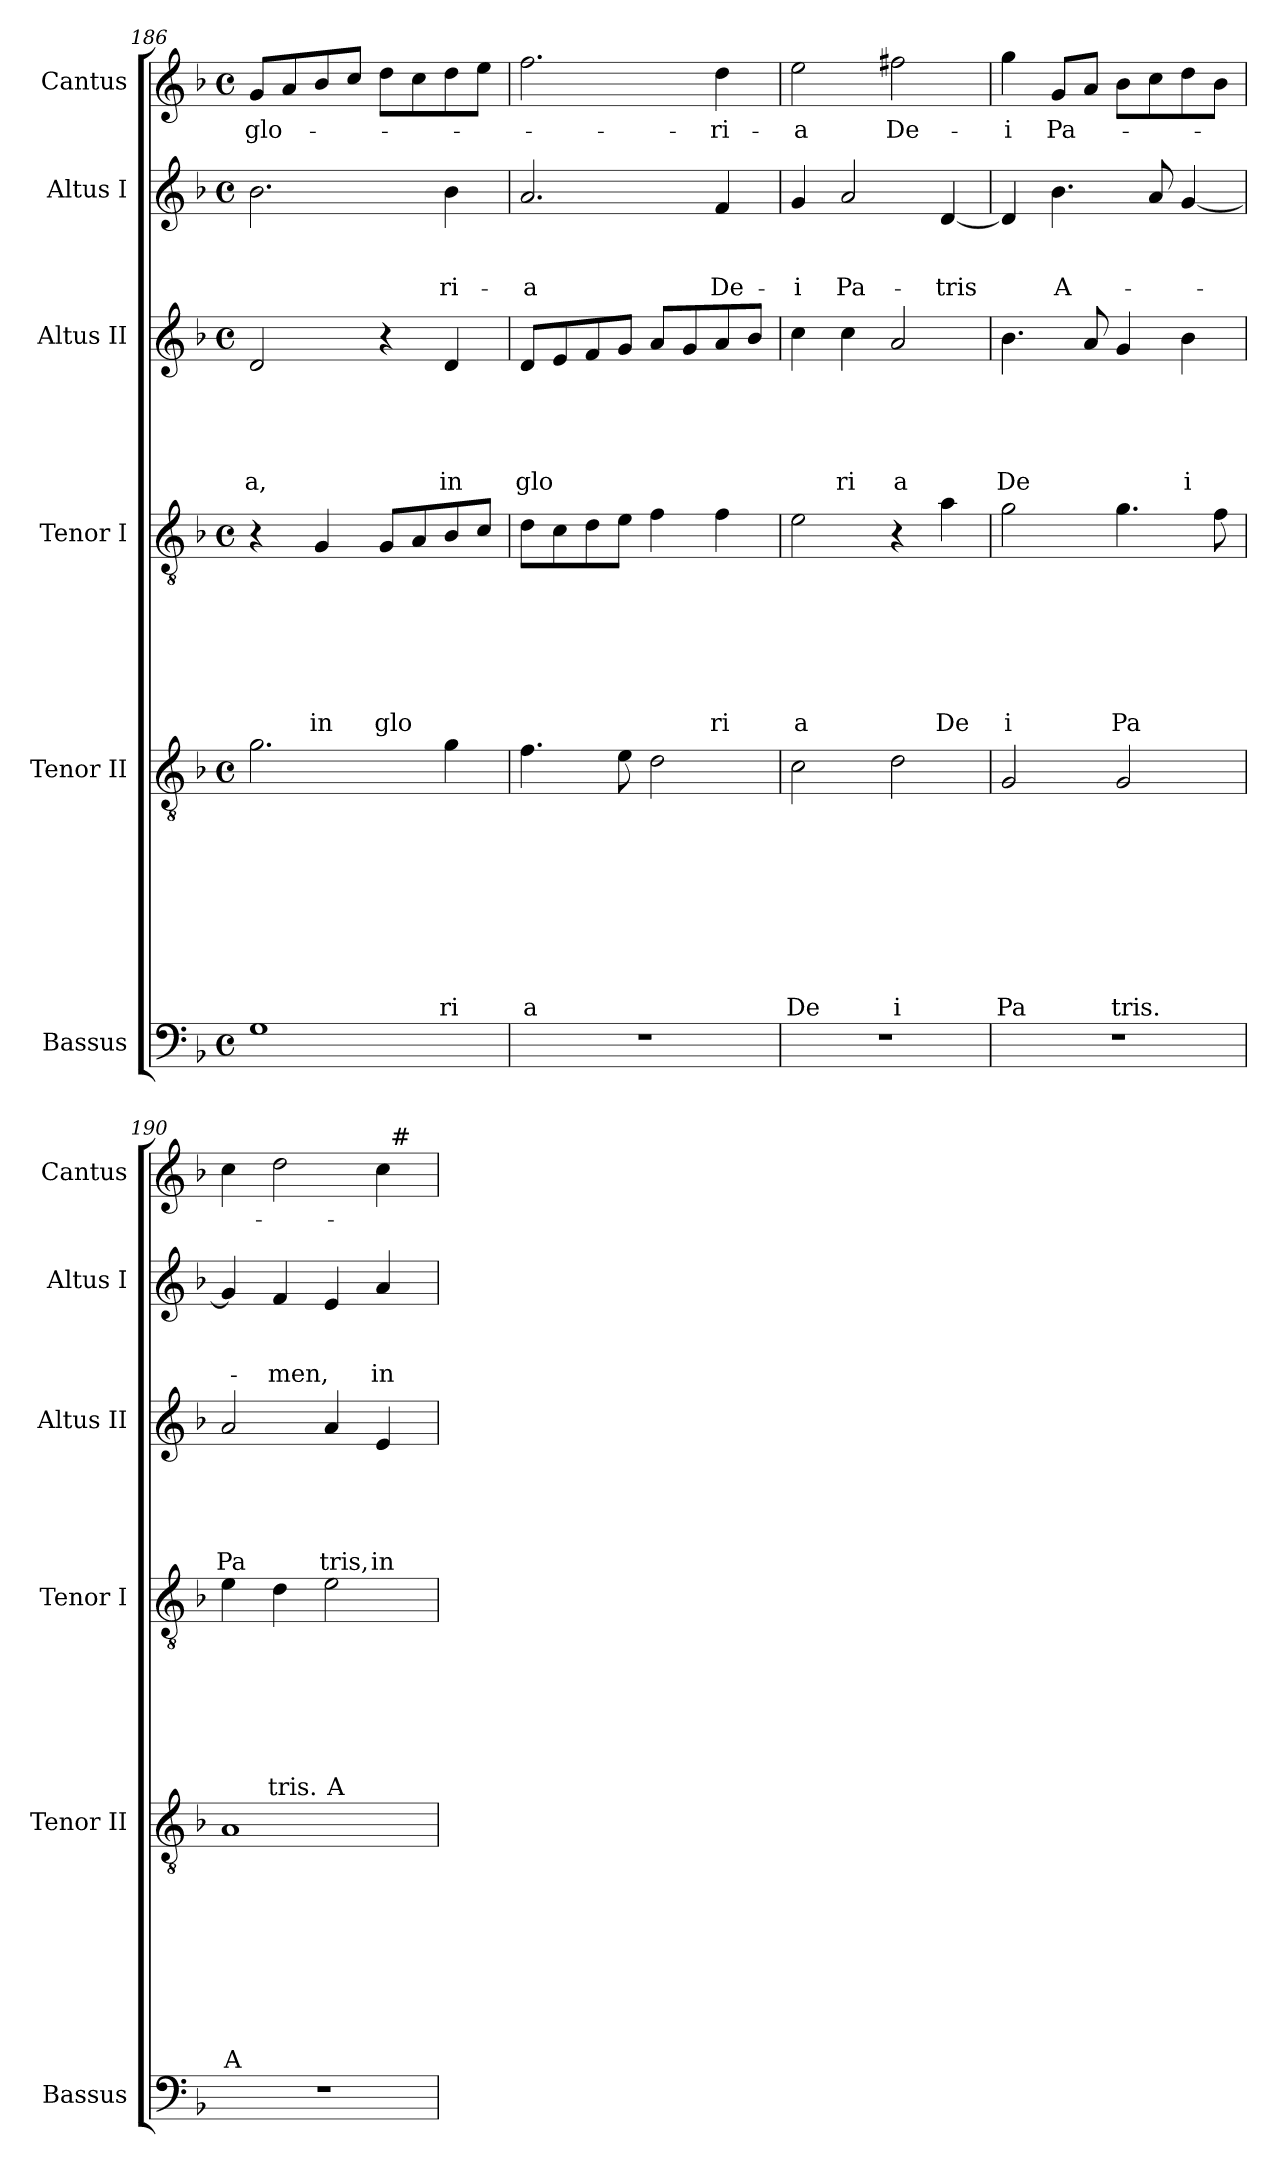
**kern	**text	**kern	**text	**text	**text	**text	**text	**text	**text	**text	**text	**kern	**text	**text	**text	**text	**text	**text	**text	**kern	**text	**text	**text	**text	**text	**kern	**text	**text	**text	**kern	**text
*part6	*part6	*part5	*part5	*part5	*part5	*part5	*part5	*part5	*part5	*part5	*part5	*part4	*part4	*part4	*part4	*part4	*part4	*part4	*part4	*part3	*part3	*part3	*part3	*part3	*part3	*part2	*part2	*part2	*part2	*part1	*part1
*staff6	*staff6	*staff5	*staff5	*staff5	*staff5	*staff5	*staff5	*staff5	*staff5	*staff5	*staff5	*staff4	*staff4	*staff4	*staff4	*staff4	*staff4	*staff4	*staff4	*staff3	*staff3	*staff3	*staff3	*staff3	*staff3	*staff2	*staff2	*staff2	*staff2	*staff1	*staff1
*I"Bassus	*	*I"Tenor II	*	*	*	*	*	*	*	*	*	*I"Tenor I	*	*	*	*	*	*	*	*I"Altus II	*	*	*	*	*	*I"Altus I	*	*	*	*I"Cantus	*
*I'Bassus	*	*I'Tenor II	*	*	*	*	*	*	*	*	*	*I'Tenor I	*	*	*	*	*	*	*	*I'Altus II	*	*	*	*	*	*I'Altus I	*	*	*	*I'Cantus	*
*clefF4	*	*clefGv2	*	*	*	*	*	*	*	*	*	*clefGv2	*	*	*	*	*	*	*	*clefG2	*	*	*	*	*	*clefG2	*	*	*	*clefG2	*
*k[b-]	*	*k[b-]	*	*	*	*	*	*	*	*	*	*k[b-]	*	*	*	*	*	*	*	*k[b-]	*	*	*	*	*	*k[b-]	*	*	*	*k[b-]	*
*F:	*	*F:	*	*	*	*	*	*	*	*	*	*F:	*	*	*	*	*	*	*	*F:	*	*	*	*	*	*F:	*	*	*	*F:	*
*M4/4	*	*M4/4	*	*	*	*	*	*	*	*	*	*M4/4	*	*	*	*	*	*	*	*M4/4	*	*	*	*	*	*M4/4	*	*	*	*M4/4	*
*met(c)	*	*met(c)	*	*	*	*	*	*	*	*	*	*met(c)	*	*	*	*	*	*	*	*met(c)	*	*	*	*	*	*met(c)	*	*	*	*met(c)	*
=186	=186	=186	=186	=186	=186	=186	=186	=186	=186	=186	=186	=186	=186	=186	=186	=186	=186	=186	=186	=186	=186	=186	=186	=186	=186	=186	=186	=186	=186	=186	=186
!	!	!	!	!	!	!	!	!	!	!	!	!	!	!	!	!	!	!	!	!	!	!	!	!	!LO:LY:b	!	!	!	!	!	!LO:LY:b
1G	.	2.g\	.	.	.	.	.	.	.	.	.	4r	.	.	.	.	.	.	.	2d/	.	.	.	.	a,	2.b-\	.	.	.	8g/L	glo-
.	.	.	.	.	.	.	.	.	.	.	.	.	.	.	.	.	.	.	.	.	.	.	.	.	.	.	.	.	.	8a/	.
!	!	!	!	!	!	!	!	!	!	!	!	!	!	!	!	!	!	!	!LO:LY:b	!	!	!	!	!	!	!	!	!	!	!	!
.	.	.	.	.	.	.	.	.	.	.	.	4G/	.	.	.	.	.	.	in	.	.	.	.	.	.	.	.	.	.	8b-/	.
.	.	.	.	.	.	.	.	.	.	.	.	.	.	.	.	.	.	.	.	.	.	.	.	.	.	.	.	.	.	8cc/J	.
!	!	!	!	!	!	!	!	!	!	!	!	!	!	!	!	!	!	!	!LO:LY:b	!	!	!	!	!	!	!	!	!	!	!	!
.	.	.	.	.	.	.	.	.	.	.	.	8G/L	.	.	.	.	.	.	glo	4r	.	.	.	.	.	.	.	.	.	8dd\L	.
.	.	.	.	.	.	.	.	.	.	.	.	8A/	.	.	.	.	.	.	.	.	.	.	.	.	.	.	.	.	.	8cc\	.
!	!	!	!	!	!	!	!	!	!	!	!LO:LY:b	!	!	!	!	!	!	!	!	!	!	!	!	!	!LO:LY:b	!	!	!	!LO:LY:b	!	!
.	.	4g\	.	.	.	.	.	.	.	.	ri	8B-/	.	.	.	.	.	.	.	4d/	.	.	.	.	in	4b-\	.	.	-ri-	8dd\	.
.	.	.	.	.	.	.	.	.	.	.	.	8c/J	.	.	.	.	.	.	.	.	.	.	.	.	.	.	.	.	.	8ee\J	.
=187	=187	=187	=187	=187	=187	=187	=187	=187	=187	=187	=187	=187	=187	=187	=187	=187	=187	=187	=187	=187	=187	=187	=187	=187	=187	=187	=187	=187	=187	=187	=187
!	!	!	!	!	!	!	!	!	!	!	!LO:LY:b	!	!	!	!	!	!	!	!	!	!	!	!	!	!LO:LY:b	!	!	!	!LO:LY:b	!	!
1r	.	4.f\	.	.	.	.	.	.	.	.	a	8d\L	.	.	.	.	.	.	.	8d/L	.	.	.	.	glo	2.a/	.	.	-a	2.ff\	.
.	.	.	.	.	.	.	.	.	.	.	.	8c\	.	.	.	.	.	.	.	8e/	.	.	.	.	.	.	.	.	.	.	.
.	.	.	.	.	.	.	.	.	.	.	.	8d\	.	.	.	.	.	.	.	8f/	.	.	.	.	.	.	.	.	.	.	.
.	.	8e\	.	.	.	.	.	.	.	.	.	8e\J	.	.	.	.	.	.	.	8g/J	.	.	.	.	.	.	.	.	.	.	.
.	.	2d\	.	.	.	.	.	.	.	.	.	4f\	.	.	.	.	.	.	.	8a/L	.	.	.	.	.	.	.	.	.	.	.
.	.	.	.	.	.	.	.	.	.	.	.	.	.	.	.	.	.	.	.	8g/	.	.	.	.	.	.	.	.	.	.	.
!	!	!	!	!	!	!	!	!	!	!	!	!	!	!	!	!	!	!	!LO:LY:b	!	!	!	!	!	!	!	!	!	!LO:LY:b	!	!LO:LY:b
.	.	.	.	.	.	.	.	.	.	.	.	4f\	.	.	.	.	.	.	ri	8a/	.	.	.	.	.	4f/	.	.	De-	4dd\	-ri-
.	.	.	.	.	.	.	.	.	.	.	.	.	.	.	.	.	.	.	.	8b-/J	.	.	.	.	.	.	.	.	.	.	.
=188	=188	=188	=188	=188	=188	=188	=188	=188	=188	=188	=188	=188	=188	=188	=188	=188	=188	=188	=188	=188	=188	=188	=188	=188	=188	=188	=188	=188	=188	=188	=188
!	!	!	!	!	!	!	!	!	!	!	!LO:LY:b	!	!	!	!	!	!	!	!LO:LY:b	!	!	!	!	!	!	!	!	!	!LO:LY:b	!	!LO:LY:b
1r	.	2c\	.	.	.	.	.	.	.	.	De	2e\	.	.	.	.	.	.	a	4cc\	.	.	.	.	.	4g/	.	.	-i	2ee\	-a
!	!	!	!	!	!	!	!	!	!	!	!	!	!	!	!	!	!	!	!	!	!	!	!	!	!LO:LY:b	!	!	!	!LO:LY:b	!	!
.	.	.	.	.	.	.	.	.	.	.	.	.	.	.	.	.	.	.	.	4cc\	.	.	.	.	ri	2a/	.	.	Pa-	.	.
!	!	!	!	!	!	!	!	!	!	!	!LO:LY:b	!	!	!	!	!	!	!	!	!	!	!	!	!	!LO:LY:b	!	!	!	!	!	!LO:LY:b
.	.	2d\	.	.	.	.	.	.	.	.	i	4r	.	.	.	.	.	.	.	2a/	.	.	.	.	a	.	.	.	.	2ff#X\	De-
!	!	!	!	!	!	!	!	!	!	!	!	!	!	!	!	!	!	!	!LO:LY:b	!	!	!	!	!	!	!	!	!	!LO:LY:b	!	!
.	.	.	.	.	.	.	.	.	.	.	.	4a\	.	.	.	.	.	.	De	.	.	.	.	.	.	[<4d/	.	.	-tris	.	.
=189	=189	=189	=189	=189	=189	=189	=189	=189	=189	=189	=189	=189	=189	=189	=189	=189	=189	=189	=189	=189	=189	=189	=189	=189	=189	=189	=189	=189	=189	=189	=189
!	!	!	!	!	!	!	!	!	!	!	!LO:LY:b	!	!	!	!	!	!	!	!LO:LY:b	!	!	!	!	!	!LO:LY:b	!	!	!	!	!	!LO:LY:b
1r	.	2G/	.	.	.	.	.	.	.	.	Pa	2g\	.	.	.	.	.	.	i	4.b-\	.	.	.	.	De	4d/]	.	.	.	4gg\	-i
!	!	!	!	!	!	!	!	!	!	!	!	!	!	!	!	!	!	!	!	!	!	!	!	!	!	!	!	!	!LO:LY:b	!	!LO:LY:b
.	.	.	.	.	.	.	.	.	.	.	.	.	.	.	.	.	.	.	.	.	.	.	.	.	.	4.b-\	.	.	A-	8g/L	Pa-
.	.	.	.	.	.	.	.	.	.	.	.	.	.	.	.	.	.	.	.	8a/	.	.	.	.	.	.	.	.	.	8a/J	.
!	!	!	!	!	!	!	!	!	!	!	!LO:LY:b	!	!	!	!	!	!	!	!LO:LY:b	!	!	!	!	!	!	!	!	!	!	!	!
.	.	2G/	.	.	.	.	.	.	.	.	tris.	4.g\	.	.	.	.	.	.	Pa	4g/	.	.	.	.	.	.	.	.	.	8b-\L	.
.	.	.	.	.	.	.	.	.	.	.	.	.	.	.	.	.	.	.	.	.	.	.	.	.	.	8a/	.	.	.	8cc\	.
!	!	!	!	!	!	!	!	!	!	!	!	!	!	!	!	!	!	!	!	!	!	!	!	!	!LO:LY:b	!	!	!	!	!	!
.	.	.	.	.	.	.	.	.	.	.	.	.	.	.	.	.	.	.	.	4b-\	.	.	.	.	i	[<4g/	.	.	.	8dd\	.
.	.	.	.	.	.	.	.	.	.	.	.	8f\	.	.	.	.	.	.	.	.	.	.	.	.	.	.	.	.	.	8b-\J	.
=190	=190	=190	=190	=190	=190	=190	=190	=190	=190	=190	=190	=190	=190	=190	=190	=190	=190	=190	=190	=190	=190	=190	=190	=190	=190	=190	=190	=190	=190	=190	=190
!	!	!	!	!	!	!	!	!	!	!	!LO:LY:b	!	!	!	!	!	!	!	!	!	!	!	!	!	!LO:LY:b	!	!	!	!	!	!
*	*	*	*	*	*	*	*	*	*	*	*	*	*	*	*	*	*	*	*	*	*	*	*	*	*	*	*	*	*	*^	*
1r	.	1A	.	.	.	.	.	.	.	.	A	4e\	.	.	.	.	.	.	.	2a/	.	.	.	.	Pa	4g/]	.	.	.	4cc\	2ryy	.
!	!	!	!	!	!	!	!	!	!	!	!	!	!	!	!	!	!	!	!LO:LY:b	!	!	!	!	!	!	!	!	!	!LO:LY:b	!	!	!
.	.	.	.	.	.	.	.	.	.	.	.	4d\	.	.	.	.	.	.	tris.	.	.	.	.	.	.	4f/	.	.	-men,	2dd\	.	.
!	!	!	!	!	!	!	!	!	!	!	!	!	!	!	!	!	!	!	!LO:LY:b	!	!	!	!	!	!LO:LY:b	!	!	!	!	!	!	!
.	.	.	.	.	.	.	.	.	.	.	.	2e\	.	.	.	.	.	.	A	4a/	.	.	.	.	tris,	4e/	.	.	.	.	4ryy	.
!	!	!	!	!	!	!	!	!	!	!	!	!	!	!	!	!	!	!	!	!	!	!	!	!	!LO:LY:b	!	!	!	!LO:LY:b	!	!	!
.	.	.	.	.	.	.	.	.	.	.	.	.	.	.	.	.	.	.	.	4e/	.	.	.	.	in	4a/	.	.	in	4cc\	32ryy	.
!	!	!	!	!	!	!	!	!	!	!	!	!	!	!	!	!	!	!	!	!	!	!	!	!	!	!	!	!	!	!	!LO:TX:a:t=#	!
.	.	.	.	.	.	.	.	.	.	.	.	.	.	.	.	.	.	.	.	.	.	.	.	.	.	.	.	.	.	.	8..ryy	.
*	*	*	*	*	*	*	*	*	*	*	*	*	*	*	*	*	*	*	*	*	*	*	*	*	*	*	*	*	*	*v	*v	*
=	=	=	=	=	=	=	=	=	=	=	=	=	=	=	=	=	=	=	=	=	=	=	=	=	=	=	=	=	=	=	=
*-	*-	*-	*-	*-	*-	*-	*-	*-	*-	*-	*-	*-	*-	*-	*-	*-	*-	*-	*-	*-	*-	*-	*-	*-	*-	*-	*-	*-	*-	*-	*-
